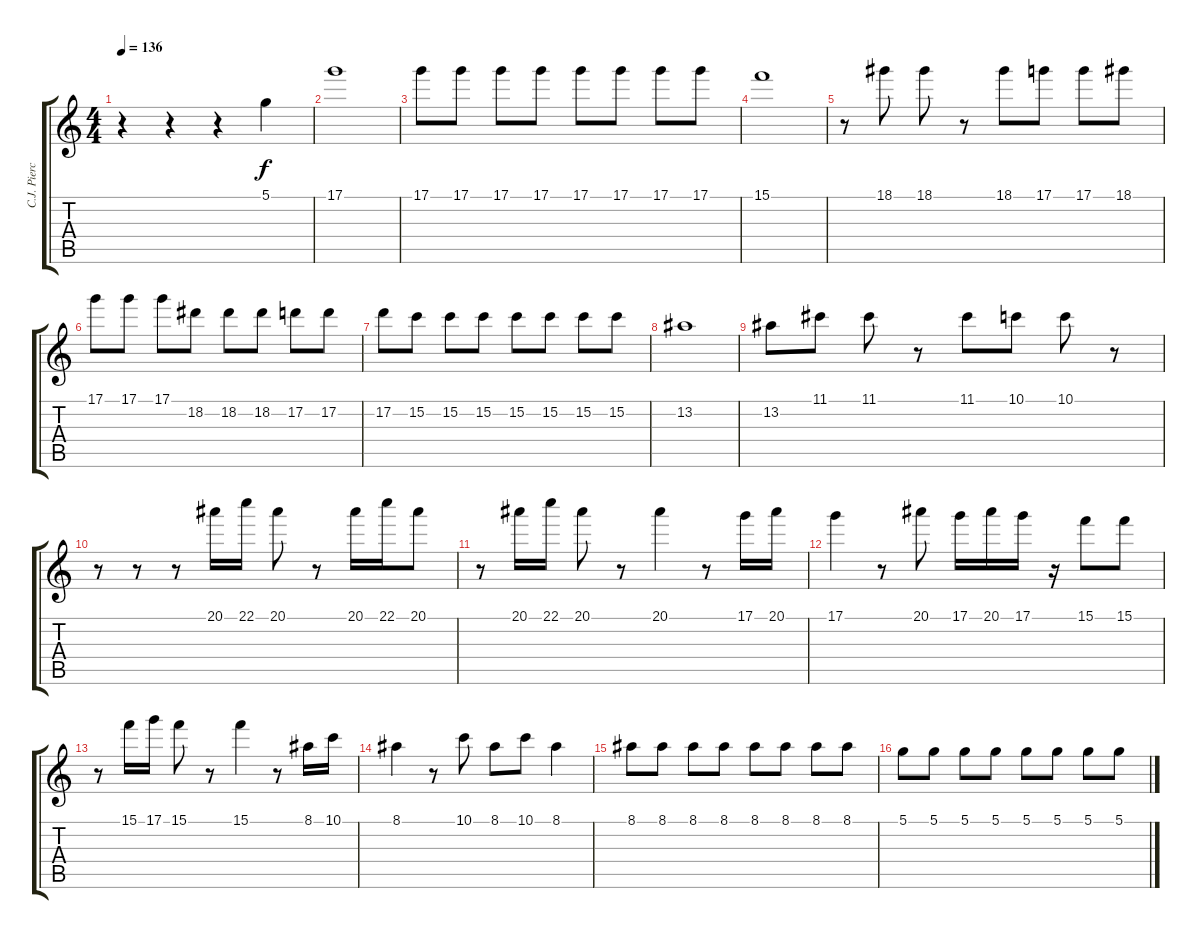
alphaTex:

\track ("C.J. Pierce" "C.J. Pierc") {instrument distortionguitar}
\staff {score tabs}
\tuning (D4 A3 F3 C3 G2 C2) {hide}
\ts (4 4)
\tempo 136
\clef g2
\ks c
r.4{dy f} r.4 r.4 5.1.4 |
17.1.1 |
17.1.8 17.1.8 17.1.8 17.1.8 17.1.8 17.1.8 17.1.8 17.1.8 |
15.1.1 |
r.8 18.1.8 18.1.8 r.8 18.1.8 17.1.8 17.1.8 18.1.8 |
17.1.8 17.1.8 17.1.8 18.2.8 18.2.8 18.2.8 17.2.8 17.2.8 |
17.2.8 15.2.8 15.2.8 15.2.8 15.2.8 15.2.8 15.2.8 15.2.8 |
13.2.1 |
13.2.8 11.1.8 11.1.8 r.8 11.1.8 10.1.8 10.1.8 r.8 |
r.8 r.8 r.8 20.1.16 22.1.16 20.1.8 r.8 20.1.16 22.1.16 20.1.8 |
r.8 20.1.16 22.1.16 20.1.8 r.8 20.1.4 r.8 17.1.16 20.1.16 |
17.1.4 r.8 20.1.8 17.1.16 20.1.16 17.1.16 r.16 15.1.8 15.1.8 |
r.8 15.1.16 17.1.16 15.1.8 r.8 15.1.4 r.8 8.1.16 10.1.16 |
8.1.4 r.8 10.1.8 8.1.8 10.1.8 8.1.4 |
8.1.8 8.1.8 8.1.8 8.1.8 8.1.8 8.1.8 8.1.8 8.1.8 |
5.1.8 5.1.8 5.1.8 5.1.8 5.1.8 5.1.8 5.1.8 5.1.8
